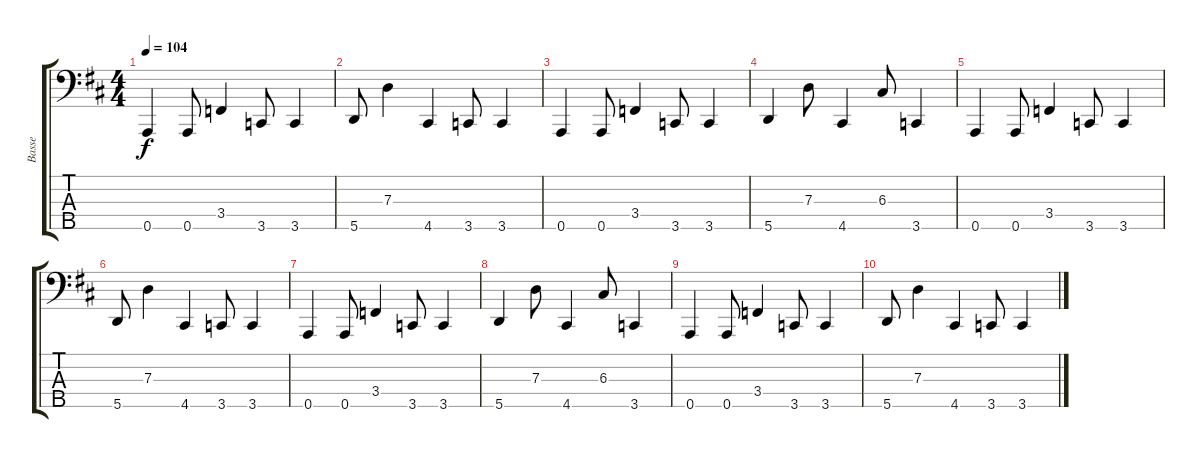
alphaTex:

\track ("Basse" "Basse") {instrument slapbass1}
\staff {score tabs}
\tuning (F2 C2 G1 D1 A0) {hide}
\ts (4 4)
\tempo 104
\clef f4
\ks d
0.5.4{dy f} 0.5.8 3.4.4 3.5.8 3.5.4 |
5.5.8 7.3.4 4.5.4 3.5.8 3.5.4 |
0.5.4 0.5.8 3.4.4 3.5.8 3.5.4 |
5.5.4 7.3.8 4.5.4 6.3.8 3.5.4 |
0.5.4 0.5.8 3.4.4 3.5.8 3.5.4 |
5.5.8 7.3.4 4.5.4 3.5.8 3.5.4 |
0.5.4 0.5.8 3.4.4 3.5.8 3.5.4 |
5.5.4 7.3.8 4.5.4 6.3.8 3.5.4 |
0.5.4 0.5.8 3.4.4 3.5.8 3.5.4 |
5.5.8 7.3.4 4.5.4 3.5.8 3.5.4
